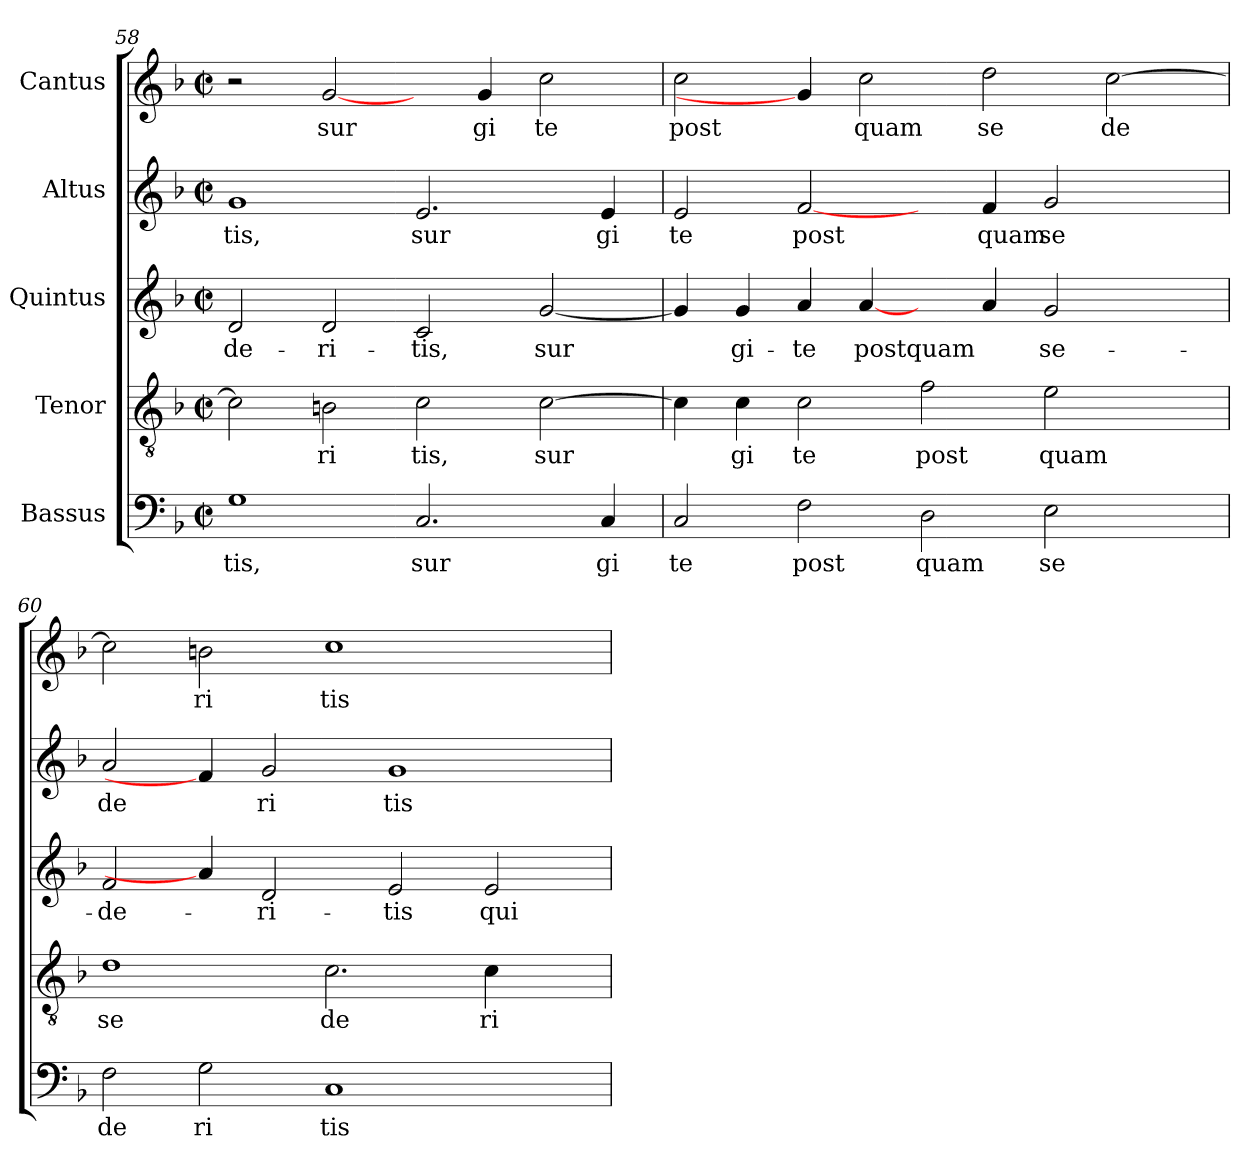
**kern	**text	**kern	**text	**kern	**text	**kern	**text	**kern	**text
*part5	*part5	*part4	*part4	*part3	*part3	*part2	*part2	*part1	*part1
*staff5	*staff5	*staff4	*staff4	*staff3	*staff3	*staff2	*staff2	*staff1	*staff1
*I"Bassus	*	*I"Tenor	*	*I"Quintus	*	*I"Altus	*	*I"Cantus	*
*clefF4	*	*clefGv2	*	*clefG2	*	*clefG2	*	*clefG2	*
*k[b-]	*	*k[b-]	*	*k[b-]	*	*k[b-]	*	*k[b-]	*
*F:	*	*F:	*	*F:	*	*F:	*	*F:	*
*M2/2	*	*M2/2	*	*M2/2	*	*M2/2	*	*M2/2	*
*met(c|)	*	*met(c|)	*	*met(c|)	*	*met(c|)	*	*met(c|)	*
=58	=58	=58	=58	=58	=58	=58	=58	=58	=58
!	!LO:LY:b:cj	!	!LO:LY:b:cj	!	!LO:LY:b:cj	!	!LO:LY:b:cj	!	!
1G	tis,	2c\]	.	2d/	-de-	1g	tis,	2r	.
!	!	!	!LO:LY:b:cj	!	!LO:LY:b:cj	!	!	!	!LO:LY:b:cj
.	.	2Bn\	ri	2d/	-ri-	.	.	[2g/	sur
!	!LO:LY:b:cj	!	!LO:LY:b:cj	!	!LO:LY:b:cj	!	!LO:LY:b:cj	!	!
2.C/	sur	2c\	tis,	2c/	-tis,	2.e/	sur	4ryy	.
!	!	!	!	!	!	!	!	!	!LO:LY:b:cj
.	.	.	.	.	.	.	.	4g/	gi
!	!	!	!LO:LY:b:cj	!	!LO:LY:b:cj	!	!	!	!LO:LY:b:cj
.	.	[>2c\	sur	[<2g/	sur-	.	.	2cc\	te
!	!LO:LY:b:cj	!	!	!	!	!	!LO:LY:b:cj	!	!
4C/	gi	.	.	.	.	4e/	gi	.	.
=59	=59	=59	=59	=59	=59	=59	=59	=59	=59
!	!LO:LY:b:cj	!	!LO:LY:b:cj	!	!LO:LY:b:cj	!	!LO:LY:b:cj	!	!LO:LY:b:cj
2C/	te	4c\]	.	4g/]	--	2e/	te	2cc\	post
!	!	!	!LO:LY:b:cj	!	!LO:LY:b:cj	!	!	!	!
.	.	4c\	gi	4g/	-gi-	.	.	.	.
!	!LO:LY:b:cj	!	!LO:LY:b:cj	!	!LO:LY:b:cj	!	!LO:LY:b:cj	!	!
2F\	post	2c\	te	4a/	-te	[2f/	post	4g/]	.
!	!	!	!	!	!LO:LY:b:cj	!	!	!	!LO:LY:b:cj
.	.	.	.	[4a/	postquam	.	.	2cc\	quam
!	!LO:LY:b:cj	!	!LO:LY:b:cj	!	!	!	!	!	!
2D\	quam	2f\	post	4ryy	.	4ryy	.	.	.
!	!	!	!	!	!LO:LY:b:cj	!	!LO:LY:b:cj	!	!LO:LY:b:cj
.	.	.	.	4a/	.	4f/	quam	2dd\	se
!	!LO:LY:b:cj	!	!LO:LY:b:cj	!	!LO:LY:b:cj	!	!LO:LY:b:cj	!	!
2E\	se	2e\	quam	2g/	se-	2g/	se	.	.
!	!	!	!	!	!	!	!	!	!LO:LY:b:cj
.	.	.	.	.	.	.	.	[>2cc\	de
4ryy	.	4ryy	.	4ryy	.	4ryy	.	.	.
=60	=60	=60	=60	=60	=60	=60	=60	=60	=60
!	!LO:LY:b:cj	!	!LO:LY:b:cj	!	!LO:LY:b:cj	!	!LO:LY:b:cj	!	!LO:LY:b:cj
2F\	de	1d	se	2f/	-de-	2a/	de	2cc\]	.
!	!LO:LY:b:cj	!	!	!	!	!	!	!	!LO:LY:b:cj
2G\	ri	.	.	4a/]	.	4f/]	.	2bn\	ri
!	!	!	!	!	!LO:LY:b:cj	!	!LO:LY:b:cj	!	!
.	.	.	.	2d/	-ri-	2g/	ri	.	.
!	!LO:LY:b:cj	!	!LO:LY:b:cj	!	!	!	!	!	!LO:LY:b:cj
1C	tis	2.c\	de	.	.	.	.	1cc	tis
!	!	!	!	!	!LO:LY:b:cj	!	!LO:LY:b:cj	!	!
.	.	.	.	2e/	-tis	1g	tis	.	.
!	!	!	!LO:LY:b:cj	!	!LO:LY:b:cj	!	!	!	!
.	.	4c\	ri	2e/	qui	.	.	.	.
4ryy	.	4ryy	.	.	.	.	.	4ryy	.
=	=	=	=	=	=	=	=	=	=
*-	*-	*-	*-	*-	*-	*-	*-	*-	*-
